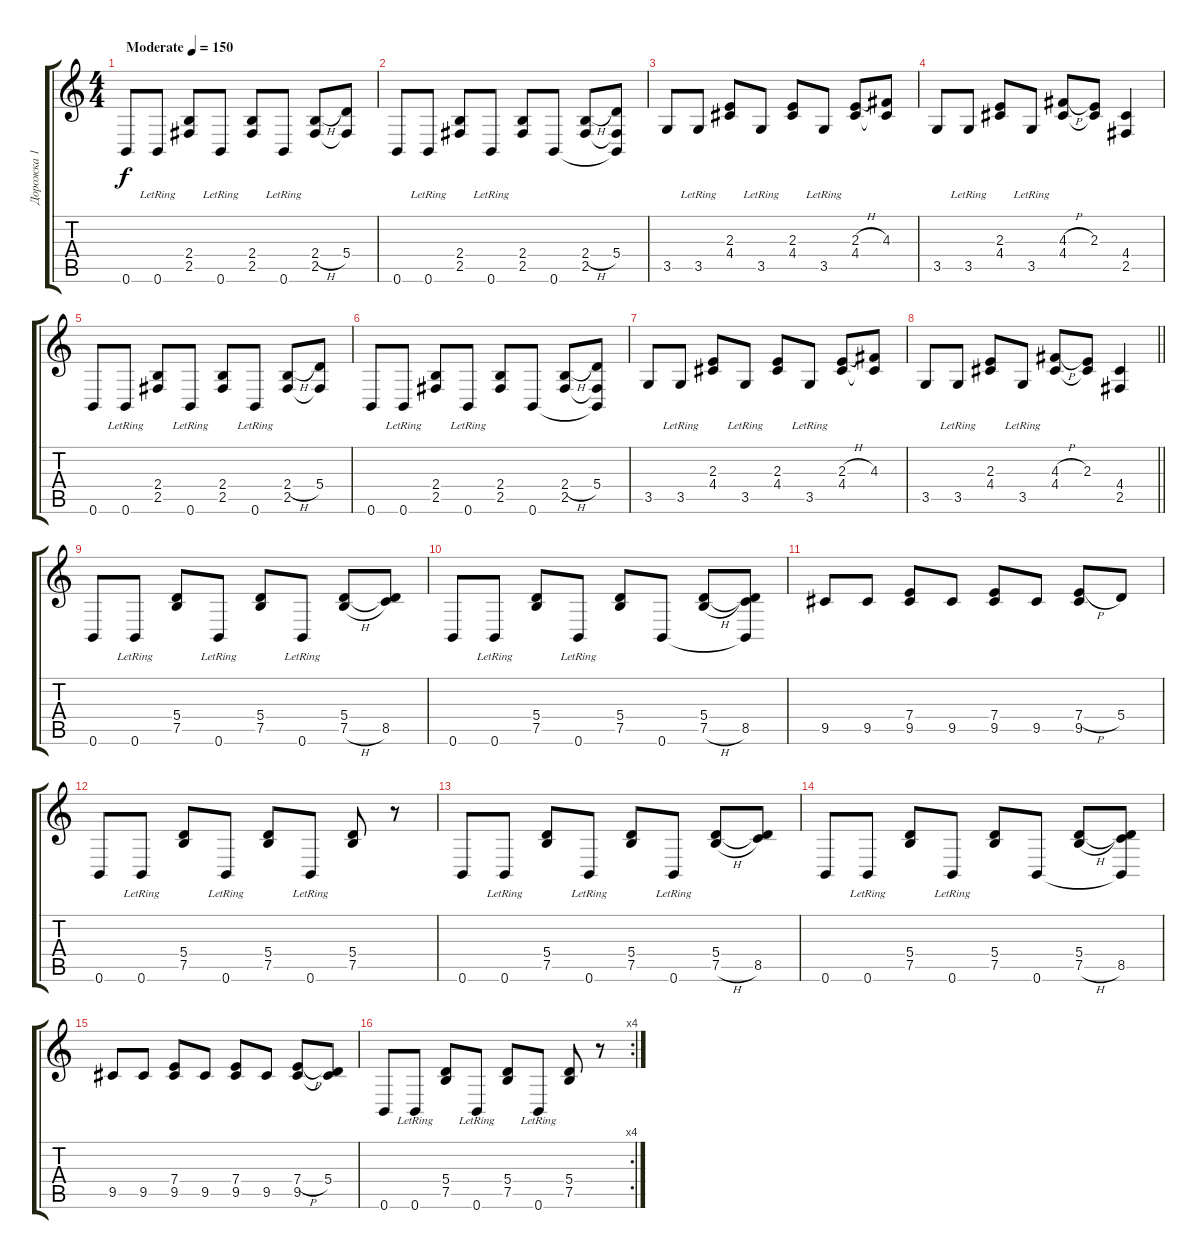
\track ("Дорожка 1" "Дорожка 1") {instrument acousticguitarsteel}
\staff {score tabs}
\tuning (B3 Gb3 D3 A2 E2 B1) {hide}
\ts (4 4)
\tempo (150 "Moderate")
\clef g2
\ks c
0.6.8{dy f instrument acousticguitarsteel} 0.6{lr}.8 (2.4 2.5).8 0.6{lr}.8 (2.4 2.5).8 0.6{lr}.8 (2.4{h} 2.5).8 (5.4 2.5{t}).8 |
0.6.8 0.6{lr}.8 (2.4 2.5).8 0.6{lr}.8 (2.4 2.5).8 0.6.8 (2.4{h} 2.5).8 (5.4 2.5{t} 0.6{t}).8 |
3.5.8 3.5{lr}.8 (2.3 4.4).8 3.5{lr}.8 (2.3 4.4).8 3.5{lr}.8 (2.3{h} 4.4).8 (4.3 4.4{t}).8 |
3.5.8 3.5{lr}.8 (2.3 4.4).8 3.5{lr}.8 (4.3{h} 4.4).8 (2.3 4.4{t}).8 (4.4 2.5).4 |
0.6.8 0.6{lr}.8 (2.4 2.5).8 0.6{lr}.8 (2.4 2.5).8 0.6{lr}.8 (2.4{h} 2.5).8 (5.4 2.5{t}).8 |
0.6.8 0.6{lr}.8 (2.4 2.5).8 0.6{lr}.8 (2.4 2.5).8 0.6.8 (2.4{h} 2.5).8 (5.4 2.5{t} 0.6{t}).8 |
3.5.8 3.5{lr}.8 (2.3 4.4).8 3.5{lr}.8 (2.3 4.4).8 3.5{lr}.8 (2.3{h} 4.4).8 (4.3 4.4{t}).8 |
\barLineRight lightlight
3.5.8 3.5{lr}.8 (2.3 4.4).8 3.5{lr}.8 (4.3{h} 4.4).8 (2.3 4.4{t}).8 (4.4 2.5).4 |
0.6.8 0.6{lr}.8 (5.4 7.5).8 0.6{lr}.8 (5.4 7.5).8 0.6{lr}.8 (5.4 7.5{h}).8 (5.4{t} 8.5).8 |
0.6.8 0.6{lr}.8 (5.4 7.5).8 0.6{lr}.8 (5.4 7.5).8 0.6.8 (5.4 7.5{h}).8 (5.4{t} 8.5 0.6{t}).8 |
9.5.8 9.5.8 (7.4 9.5).8 9.5.8 (7.4 9.5).8 9.5.8 (7.4{h} 9.5).8 5.4.8 |
0.6.8 0.6{lr}.8 (5.4 7.5).8 0.6{lr}.8 (5.4 7.5).8 0.6{lr}.8 (5.4 7.5).8 r.8 |
0.6.8 0.6{lr}.8 (5.4 7.5).8 0.6{lr}.8 (5.4 7.5).8 0.6{lr}.8 (5.4 7.5{h}).8 (5.4{t} 8.5).8 |
0.6.8 0.6{lr}.8 (5.4 7.5).8 0.6{lr}.8 (5.4 7.5).8 0.6.8 (5.4 7.5{h}).8 (5.4{t} 8.5 0.6{t}).8 |
9.5.8 9.5.8 (7.4 9.5).8 9.5.8 (7.4 9.5).8 9.5.8 (7.4{h} 9.5).8 (5.4 9.5{t}).8 |
\rc 4
0.6.8 0.6{lr}.8 (5.4 7.5).8 0.6{lr}.8 (5.4 7.5).8 0.6{lr}.8 (5.4 7.5).8 r.8
